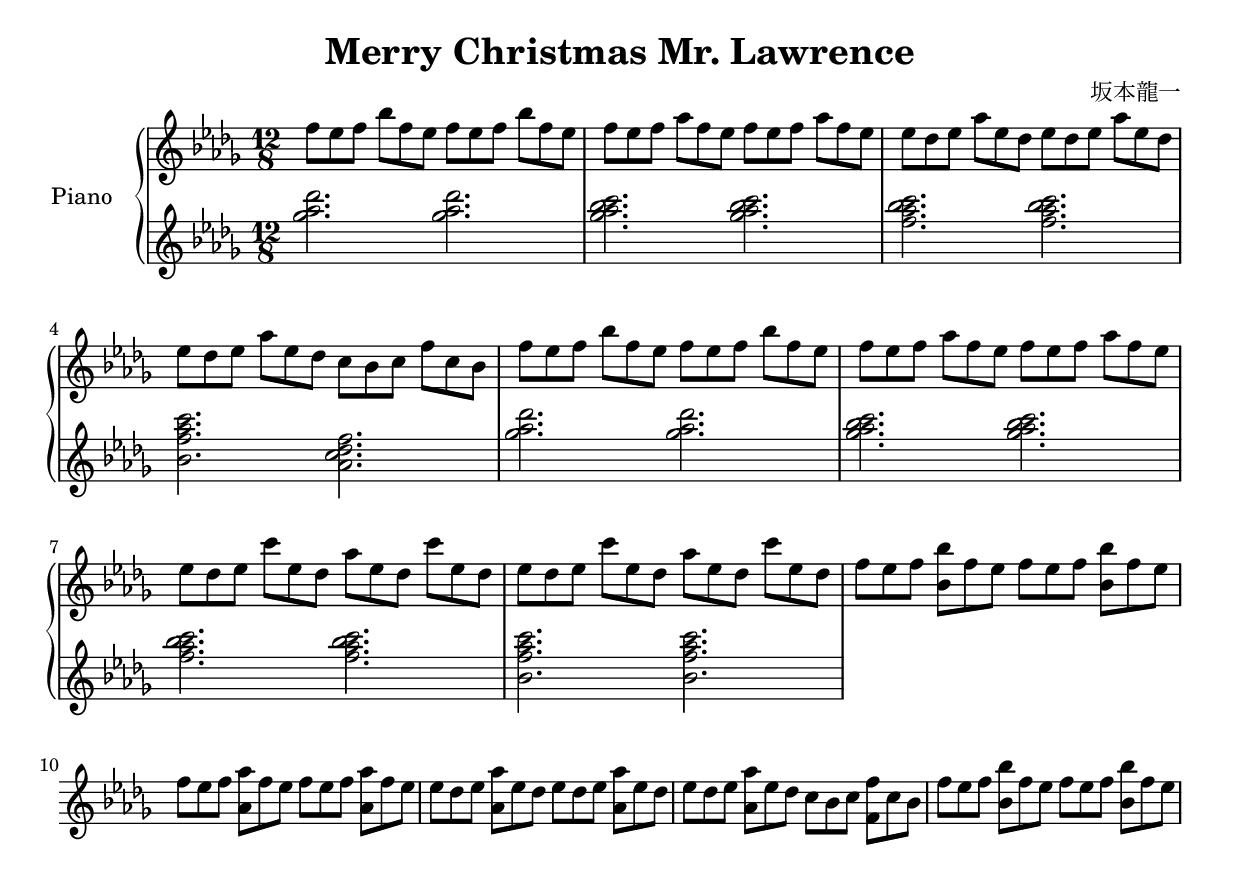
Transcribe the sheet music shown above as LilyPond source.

\header {
  title = "Merry Christmas Mr. Lawrence"
  composer = "坂本龍一"
}

upper = \relative des' {\key des \major \time 12/8 \clef treble
    f'8 ees f bes f ees f ees f bes f ees |
    f ees f aes f ees f ees f aes f ees |
    ees des ees aes ees des ees des ees aes ees des |
    ees des ees aes ees des c bes c f c bes |
    f' ees f bes f ees f ees f bes f ees |
    f ees f aes f ees f ees f aes f ees |
    ees des ees c' ees, des aes' ees des c' ees, des |
    ees des ees c' ees, des aes' ees des c' ees, des |
    f ees f <bes bes,> f ees f ees f <bes bes,> f ees |
    f ees f <aes aes,> f ees f ees f <aes aes,> f ees |
    ees des ees <aes aes,> ees des ees des ees <aes aes,> ees des |
    ees des ees <aes aes,> ees des c bes c <f f,> c bes |
    f' ees f <bes bes,> f ees f ees f <bes bes,> f ees |      

  }

lower = \relative des' {\key des \major \time 12/8 \clef treble
    <ges' aes des>2. <ges aes des>2. |
    <ges aes bes c> <ges aes bes c> |
    <f aes bes c> <f aes bes c> |
    <bes, f' aes c> <aes c des f> |
    <ges' aes des>2. <ges aes des>2. |
    <ges aes bes c> <ges aes bes c> |
    <f aes bes c> <f aes bes c> |
    <bes, f' aes c> <bes f' aes c> |

  }

\score {
  \new PianoStaff <<
    \set PianoStaff.instrumentName = #"Piano  "
    \new Staff = "upper" \upper
    \new Staff = "lower" \lower
    >>
  }

  \layout {}
  \midi {}
